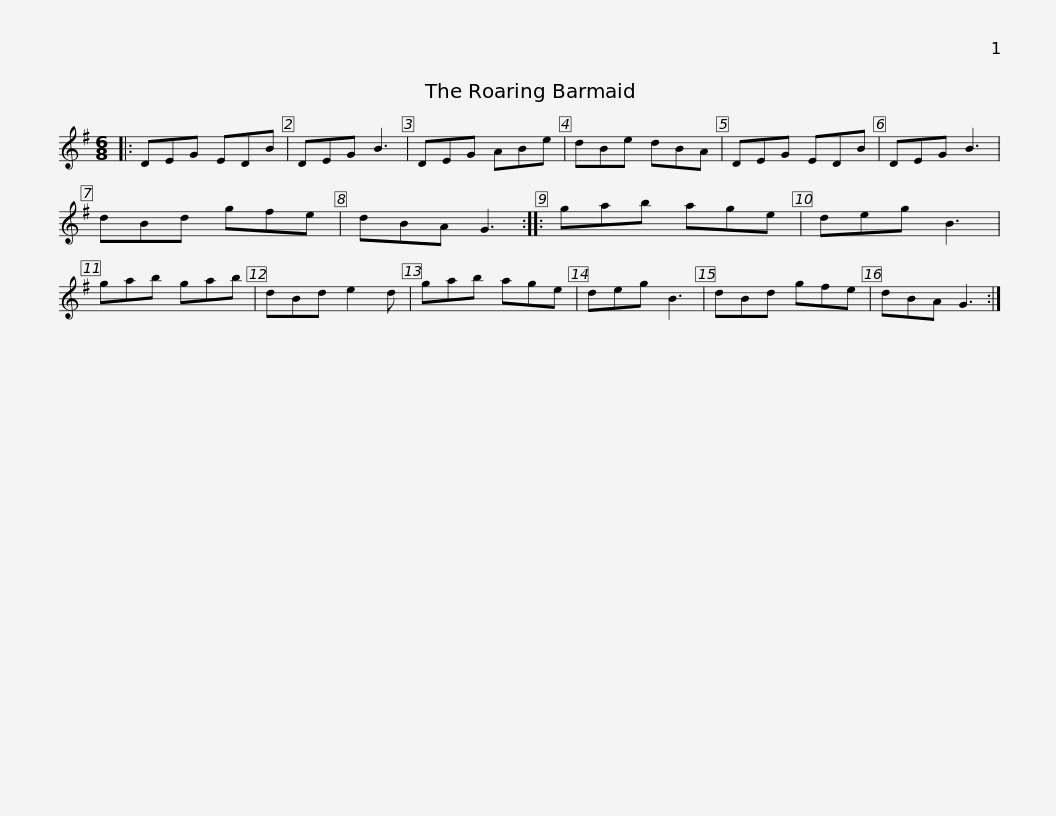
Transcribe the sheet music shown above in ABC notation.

X:1
L:1/8
M:6/8
I:linebreak $
K:G
V:1 treble
V:1
|: DEG EDB | DEG B3 | DEG ABe | dBe dBA | DEG EDB | %5
 DEG B3 | dBd gfe |$ dBA G3 :: gab age | deg B3 | %10
 gab gab | dBd e2 d | gab age | deg B3 |$ dBd gfe | %15
 dBA G3 :| %16
